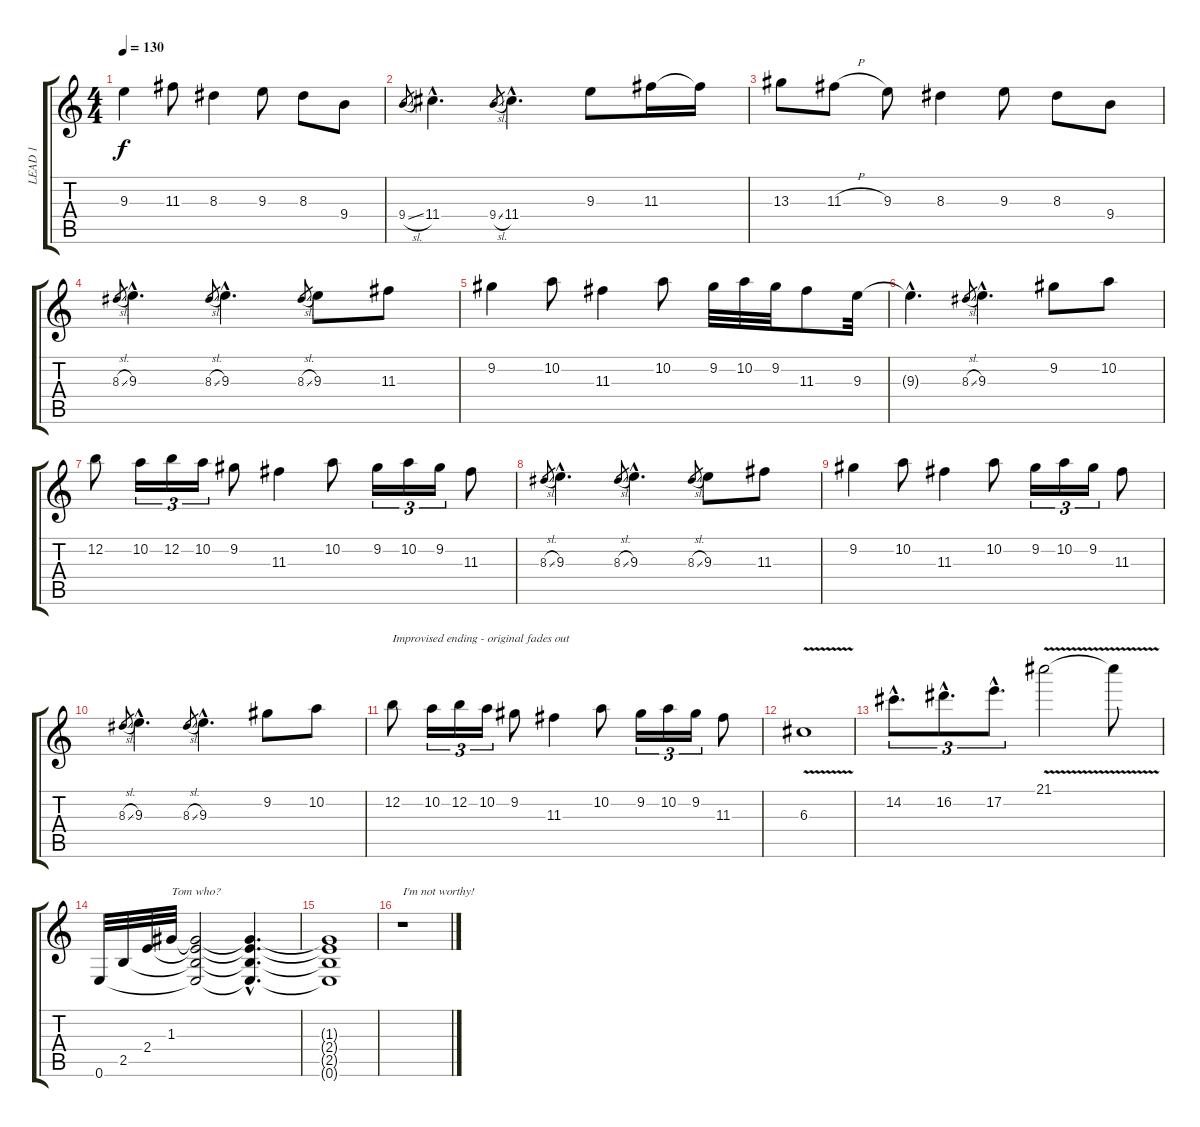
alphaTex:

\track ("LEAD 1" "LEAD 1") {instrument distortionguitar}
\staff {score tabs}
\tuning (E4 B3 G3 D3 A2 E2) {hide}
\ts (4 4)
\tempo 130
\clef g2
\ks c
9.3.4{dy f} 11.3.8 8.3.4 9.3.8 8.3.8 9.4.8 |
9.4{sl}.8{gr} 11.4{hac}.4{d} 9.4{sl}.8{gr} 11.4{hac}.4{d} 9.3.8 11.3.16 11.3{t}.16 |
13.3.8 11.3{h}.8 9.3.8 8.3.4 9.3.8 8.3.8 9.4.8 |
8.3{sl}.8{gr} 9.3{hac}.4{d} 8.3{sl}.8{gr} 9.3{hac}.4{d} 8.3{sl}.8{gr} 9.3.8 11.3.8 |
9.2.4 10.2.8 11.3.4 10.2.8 9.2.32 10.2.32 9.2.32 11.3.8 9.3.32 |
9.3{hac t}.4{d} 8.3{sl}.8{gr} 9.3{hac}.4{d} 9.2.8 10.2.8 |
12.2.8 10.2.16{tu (3 2)} 12.2.16{tu (3 2)} 10.2.16{tu (3 2)} 9.2.8 11.3.4 10.2.8 9.2.16{tu (3 2)} 10.2.16{tu (3 2)} 9.2.16{tu (3 2)} 11.3.8 |
8.3{sl}.8{gr} 9.3{hac}.4{d} 8.3{sl}.8{gr} 9.3{hac}.4{d} 8.3{sl}.8{gr} 9.3.8 11.3.8 |
9.2.4 10.2.8 11.3.4 10.2.8 9.2.16{tu (3 2)} 10.2.16{tu (3 2)} 9.2.16{tu (3 2)} 11.3.8 |
8.3{sl}.8{gr} 9.3{hac}.4{d} 8.3{sl}.8{gr} 9.3{hac}.4{d} 9.2.8 10.2.8 |
12.2.8{txt "Improvised ending - original fades out"} 10.2.16{tu (3 2)} 12.2.16{tu (3 2)} 10.2.16{tu (3 2)} 9.2.8 11.3.4 10.2.8 9.2.16{tu (3 2)} 10.2.16{tu (3 2)} 9.2.16{tu (3 2)} 11.3.8 |
6.3{v}.1 |
14.2{hac}.8{d tu (3 2)} 16.2{hac}.8{d tu (3 2)} 17.2{hac}.8{d tu (3 2)} 21.1{v}.2 21.1{t}.8 |
0.6.32{volume 12} 2.5.32 2.4.32 1.3.32{txt "Tom who?" volume 10} (1.3{t} 2.4{t} 2.5{t} 0.6{t}).2 (1.3{hac t} 2.4{hac t} 2.5{hac t} 0.6{hac t}).4{d volume 8} |
(1.3{t} 2.4{t} 2.5{t} 0.6{t}).1{volume 5} |
r.1{txt "I'm not worthy!"}
